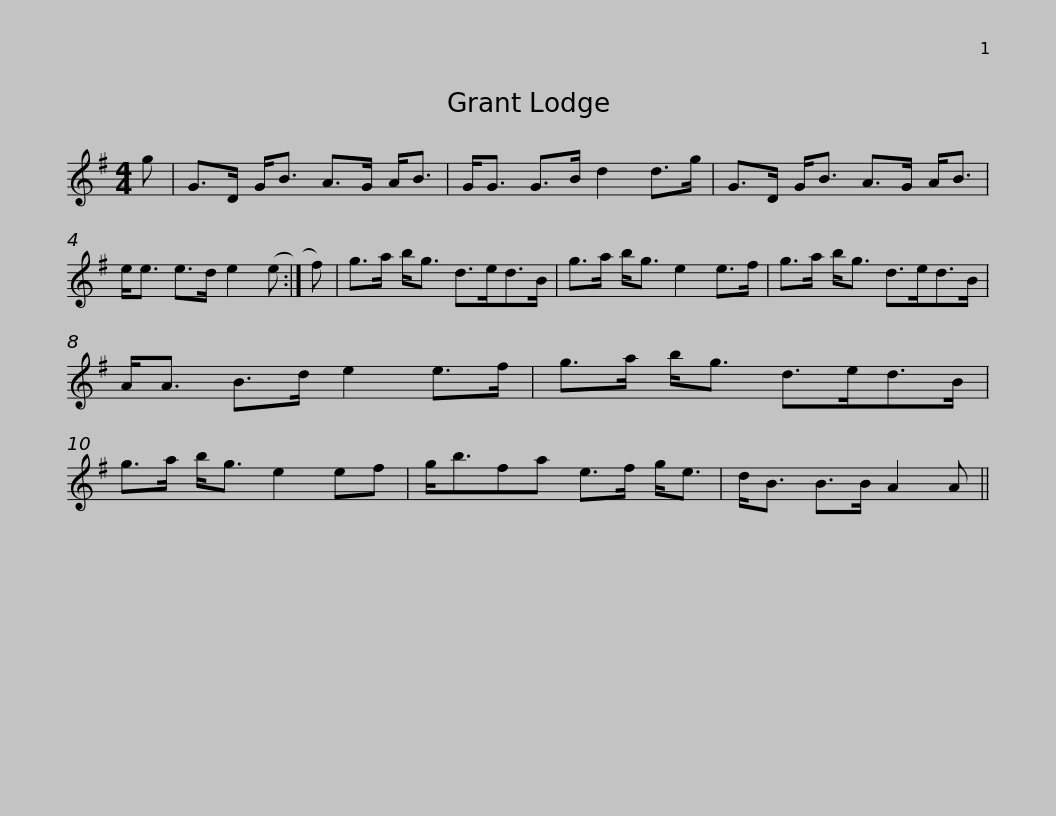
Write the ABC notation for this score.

X:1
L:1/8
M:4/4
I:linebreak $
K:G
V:1 treble
V:1
 g | G>D G<B A>G A<B | G<G G>B d2 d>g | G>D G<B A>G A<B | e<e e>d e2 (e :| %5
 f) |$ g>a b<g d>ed>B | g>a b<g e2 e>f | g>a b<g d>ed>B | A<A B>d e2 e>f |$ %10
 g>a b<g d>ed>B | g>a b<g e2 ef | g<bfa e>f g<e | d<B B>B A2 A || %14
